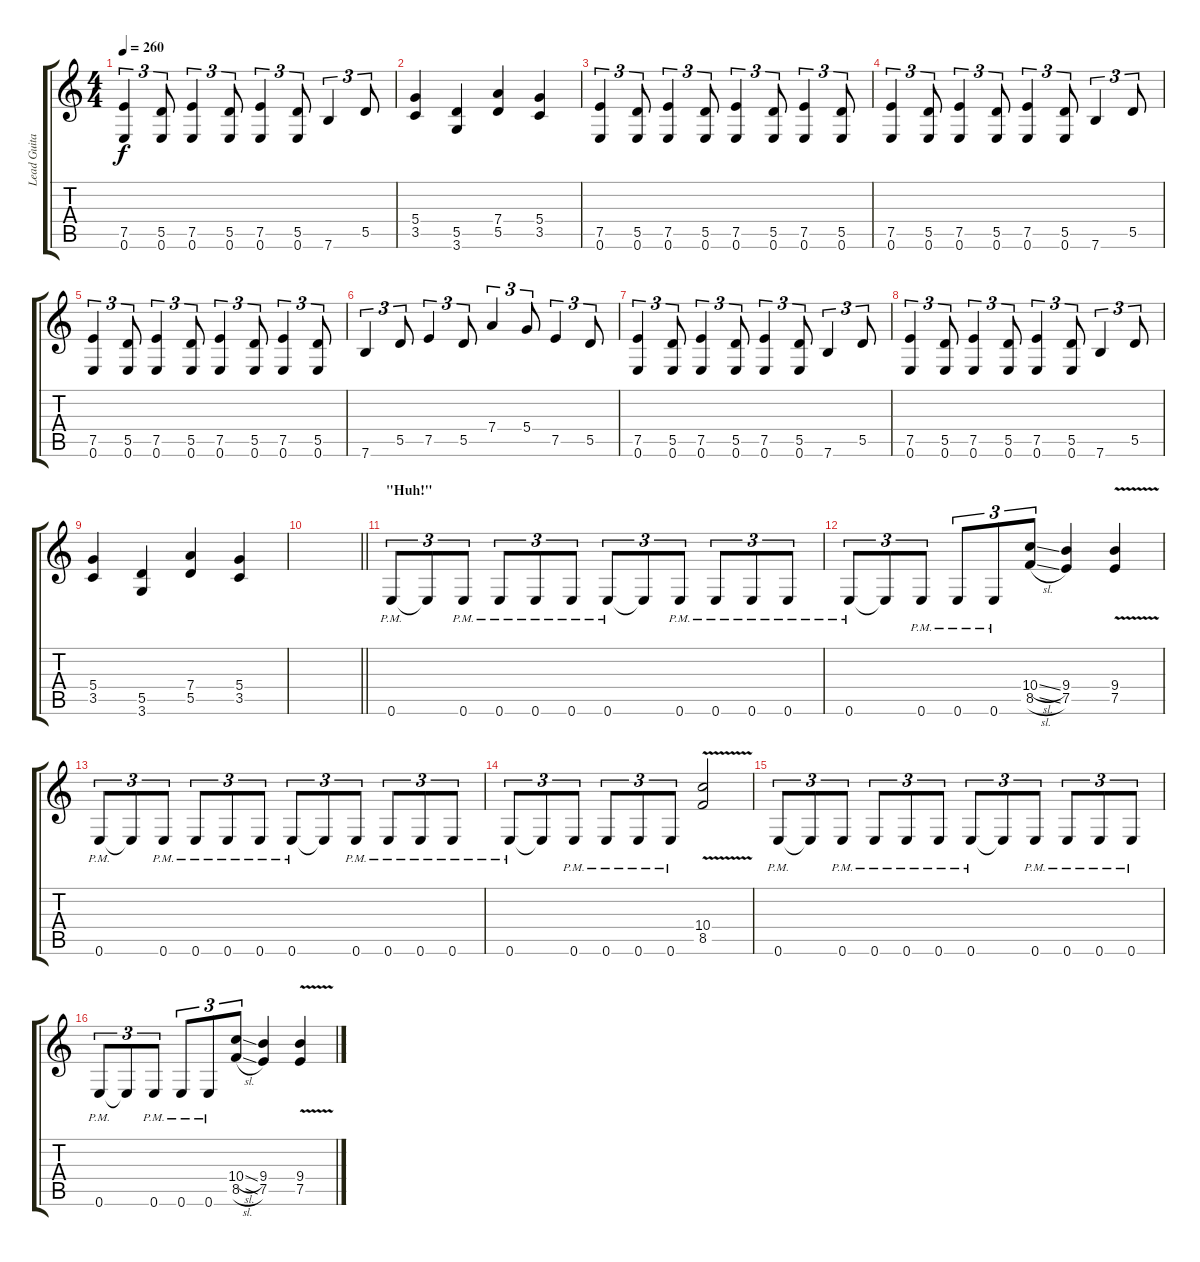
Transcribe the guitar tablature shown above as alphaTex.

\track ("Lead Guitar (Chris Poland)" "Lead Guita") {instrument distortionguitar}
\staff {score tabs}
\tuning (E4 B3 G3 D3 A2 E2) {hide}
\ts (4 4)
\tempo 260
\clef g2
\ks c
(7.5 0.6).4{tu (3 2) dy f} (5.5 0.6).8{tu (3 2)} (7.5 0.6).4{tu (3 2)} (5.5 0.6).8{tu (3 2)} (7.5 0.6).4{tu (3 2)} (5.5 0.6).8{tu (3 2)} 7.6.4{tu (3 2)} 5.5.8{tu (3 2)} |
(5.4 3.5).4 (5.5 3.6).4 (7.4 5.5).4 (5.4 3.5).4 |
(7.5 0.6).4{tu (3 2)} (5.5 0.6).8{tu (3 2)} (7.5 0.6).4{tu (3 2)} (5.5 0.6).8{tu (3 2)} (7.5 0.6).4{tu (3 2)} (5.5 0.6).8{tu (3 2)} (7.5 0.6).4{tu (3 2)} (5.5 0.6).8{tu (3 2)} |
(7.5 0.6).4{tu (3 2)} (5.5 0.6).8{tu (3 2)} (7.5 0.6).4{tu (3 2)} (5.5 0.6).8{tu (3 2)} (7.5 0.6).4{tu (3 2)} (5.5 0.6).8{tu (3 2)} 7.6.4{tu (3 2)} 5.5.8{tu (3 2)} |
(7.5 0.6).4{tu (3 2)} (5.5 0.6).8{tu (3 2)} (7.5 0.6).4{tu (3 2)} (5.5 0.6).8{tu (3 2)} (7.5 0.6).4{tu (3 2)} (5.5 0.6).8{tu (3 2)} (7.5 0.6).4{tu (3 2)} (5.5 0.6).8{tu (3 2)} |
7.6.4{tu (3 2)} 5.5.8{tu (3 2)} 7.5.4{tu (3 2)} 5.5.8{tu (3 2)} 7.4.4{tu (3 2)} 5.4.8{tu (3 2)} 7.5.4{tu (3 2)} 5.5.8{tu (3 2)} |
(7.5 0.6).4{tu (3 2)} (5.5 0.6).8{tu (3 2)} (7.5 0.6).4{tu (3 2)} (5.5 0.6).8{tu (3 2)} (7.5 0.6).4{tu (3 2)} (5.5 0.6).8{tu (3 2)} 7.6.4{tu (3 2)} 5.5.8{tu (3 2)} |
(7.5 0.6).4{tu (3 2)} (5.5 0.6).8{tu (3 2)} (7.5 0.6).4{tu (3 2)} (5.5 0.6).8{tu (3 2)} (7.5 0.6).4{tu (3 2)} (5.5 0.6).8{tu (3 2)} 7.6.4{tu (3 2)} 5.5.8{tu (3 2)} |
(5.4 3.5).4 (5.5 3.6).4 (7.4 5.5).4 (5.4 3.5).4 |
\barLineRight lightlight
|
\section ("" "\"Huh!\"")
0.6{pm}.8{tu (3 2)} 0.6{t}.8{tu (3 2)} 0.6{pm}.8{tu (3 2)} 0.6{pm}.8{tu (3 2)} 0.6{pm}.8{tu (3 2)} 0.6{pm}.8{tu (3 2)} 0.6{pm}.8{tu (3 2)} 0.6{t}.8{tu (3 2)} 0.6{pm}.8{tu (3 2)} 0.6{pm}.8{tu (3 2)} 0.6{pm}.8{tu (3 2)} 0.6{pm}.8{tu (3 2)} |
0.6{pm}.8{tu (3 2)} 0.6{t}.8{tu (3 2)} 0.6{pm}.8{tu (3 2)} 0.6{pm}.8{tu (3 2)} 0.6{pm}.8{tu (3 2)} (10.4{sl} 8.5{sl}).8{tu (3 2)} (9.4 7.5).4 (9.4{v} 7.5{v}).4 |
0.6{pm}.8{tu (3 2)} 0.6{t}.8{tu (3 2)} 0.6{pm}.8{tu (3 2)} 0.6{pm}.8{tu (3 2)} 0.6{pm}.8{tu (3 2)} 0.6{pm}.8{tu (3 2)} 0.6{pm}.8{tu (3 2)} 0.6{t}.8{tu (3 2)} 0.6{pm}.8{tu (3 2)} 0.6{pm}.8{tu (3 2)} 0.6{pm}.8{tu (3 2)} 0.6{pm}.8{tu (3 2)} |
0.6{pm}.8{tu (3 2)} 0.6{t}.8{tu (3 2)} 0.6{pm}.8{tu (3 2)} 0.6{pm}.8{tu (3 2)} 0.6{pm}.8{tu (3 2)} 0.6{pm}.8{tu (3 2)} (10.4{v} 8.5{v}).2 |
0.6{pm}.8{tu (3 2)} 0.6{t}.8{tu (3 2)} 0.6{pm}.8{tu (3 2)} 0.6{pm}.8{tu (3 2)} 0.6{pm}.8{tu (3 2)} 0.6{pm}.8{tu (3 2)} 0.6{pm}.8{tu (3 2)} 0.6{t}.8{tu (3 2)} 0.6{pm}.8{tu (3 2)} 0.6{pm}.8{tu (3 2)} 0.6{pm}.8{tu (3 2)} 0.6{pm}.8{tu (3 2)} |
0.6{pm}.8{tu (3 2)} 0.6{t}.8{tu (3 2)} 0.6{pm}.8{tu (3 2)} 0.6{pm}.8{tu (3 2)} 0.6{pm}.8{tu (3 2)} (10.4{sl} 8.5{sl}).8{tu (3 2)} (9.4 7.5).4 (9.4{v} 7.5{v}).4
